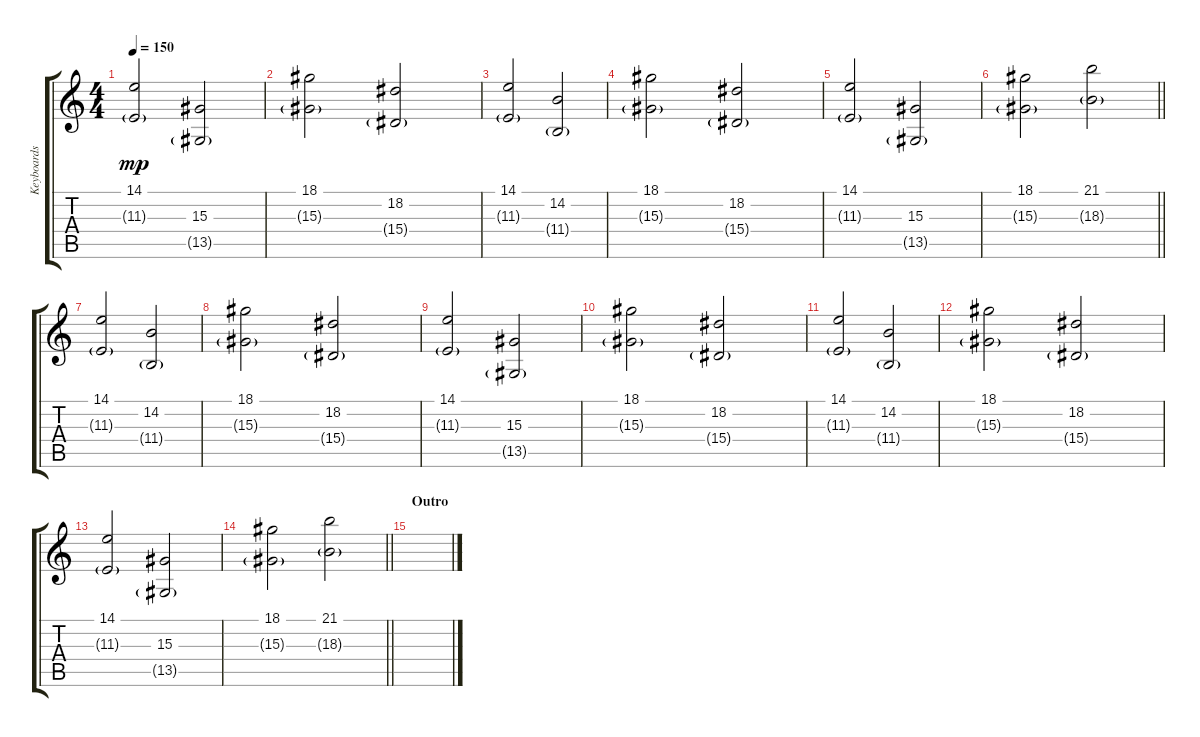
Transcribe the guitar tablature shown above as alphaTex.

\track ("Keyboards II" "Keyboards ") {instrument lead2sawtooth}
\staff {score tabs}
\tuning (D4 A3 F3 C3 G2 C2) {hide}
\ts (4 4)
\tempo 150
\clef g2
\ks c
(14.1 11.3{g}).2{dy mp} (15.3 13.5{g}).2 |
(18.1 15.3{g}).2 (18.2 15.4{g}).2 |
(14.1 11.3{g}).2 (14.2 11.4{g}).2 |
(18.1 15.3{g}).2 (18.2 15.4{g}).2 |
(14.1 11.3{g}).2 (15.3 13.5{g}).2 |
\barLineRight lightlight
(18.1 15.3{g}).2 (21.1 18.3{g}).2 |
\section ("" "")
(14.1 11.3{g}).2 (14.2 11.4{g}).2 |
(18.1 15.3{g}).2 (18.2 15.4{g}).2 |
(14.1 11.3{g}).2 (15.3 13.5{g}).2 |
(18.1 15.3{g}).2 (18.2 15.4{g}).2 |
(14.1 11.3{g}).2 (14.2 11.4{g}).2 |
(18.1 15.3{g}).2 (18.2 15.4{g}).2 |
(14.1 11.3{g}).2 (15.3 13.5{g}).2 |
\barLineRight lightlight
(18.1 15.3{g}).2 (21.1 18.3{g}).2 |
\section ("" "Outro")
